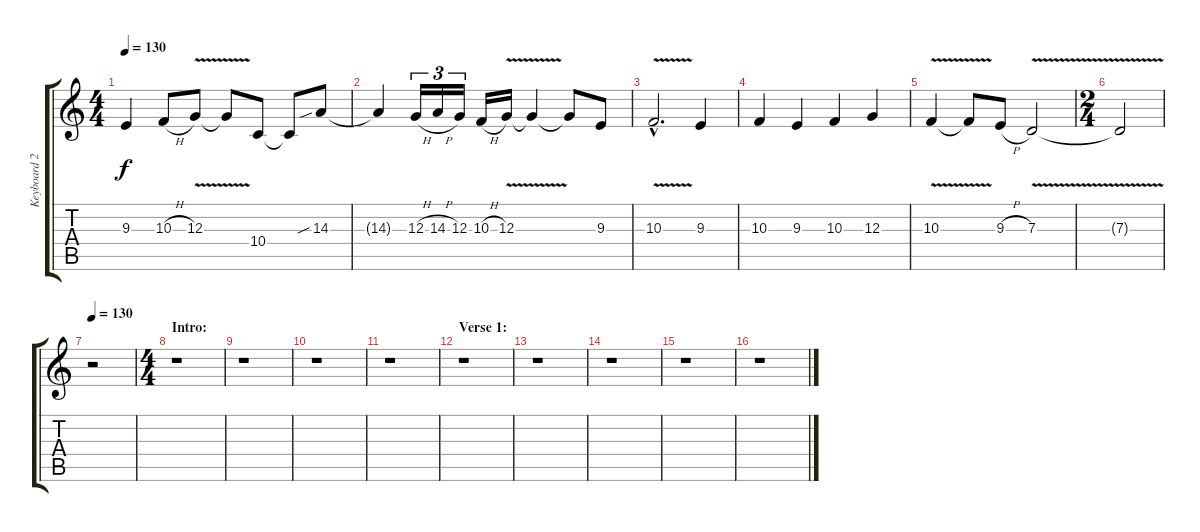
\track ("Keyboard 2" "Keyboard 2") {instrument flute}
\staff {score tabs}
\tuning (E4 B3 G3 D3 A2 E2) {hide}
\ts (4 4)
\tempo 130
\clef g2
\ks c
9.3.4{dy f} 10.3{h}.8 12.3{v}.8 12.3{t}.8 10.4.8 10.4{t}.8 14.3{sib}.8 |
14.3{t}.4 12.3{h}.16{tu (3 2)} 14.3{h}.16{tu (3 2)} 12.3.16{tu (3 2)} 10.3{h}.16 12.3{v}.16 12.3{t}.4 12.3{t}.8 9.3.8 |
10.3{v hac}.2{d} 9.3.4 |
10.3.4 9.3.4 10.3.4 12.3.4 |
10.3{v}.4 10.3{t}.8 9.3{h}.8 7.3{v}.2 |
\ts (2 4)
7.3{t}.2 |
\tempo 130
r.2 |
\ts (4 4)
\section ("" "Intro:")
r.1 |
r.1 |
r.1 |
r.1 |
\section ("" "Verse 1:")
r.1 |
r.1 |
r.1 |
r.1 |
r.1
